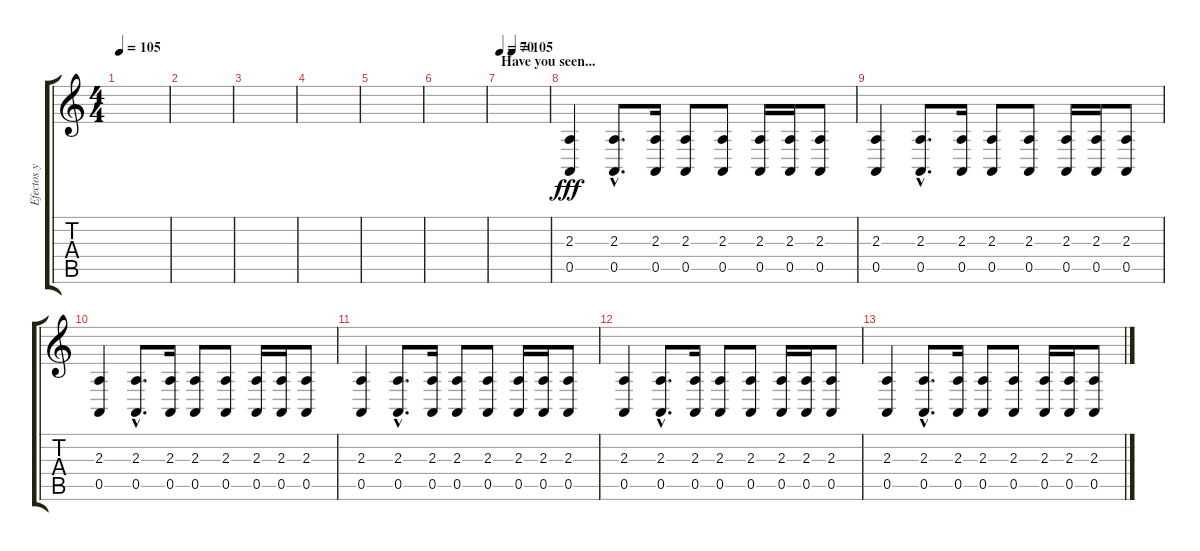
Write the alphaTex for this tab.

\track ("Efectos y guitarra" "Efectos y ") {instrument electricpiano1}
\staff {score tabs}
\tuning (E4 B3 G3 D3 A2 E2) {hide}
\ts (4 4)
\tempo 105
\clef g2
\ks c
|
|
|
|
|
|
\section ("" "Have you seen...")
\tempo 70
\tempo (105 0.25)
|
(2.3 0.5).4{dy fff} (2.3{hac} 0.5{hac}).8{d} (2.3 0.5).16 (2.3 0.5).8 (2.3 0.5).8 (2.3 0.5).16 (2.3 0.5).16 (2.3 0.5).8 |
(2.3 0.5).4 (2.3{hac} 0.5{hac}).8{d} (2.3 0.5).16 (2.3 0.5).8 (2.3 0.5).8 (2.3 0.5).16 (2.3 0.5).16 (2.3 0.5).8 |
(2.3 0.5).4 (2.3{hac} 0.5{hac}).8{d} (2.3 0.5).16 (2.3 0.5).8 (2.3 0.5).8 (2.3 0.5).16 (2.3 0.5).16 (2.3 0.5).8 |
(2.3 0.5).4 (2.3{hac} 0.5{hac}).8{d} (2.3 0.5).16 (2.3 0.5).8 (2.3 0.5).8 (2.3 0.5).16 (2.3 0.5).16 (2.3 0.5).8 |
(2.3 0.5).4 (2.3{hac} 0.5{hac}).8{d} (2.3 0.5).16 (2.3 0.5).8 (2.3 0.5).8 (2.3 0.5).16 (2.3 0.5).16 (2.3 0.5).8 |
(2.3 0.5).4 (2.3{hac} 0.5{hac}).8{d} (2.3 0.5).16 (2.3 0.5).8 (2.3 0.5).8 (2.3 0.5).16 (2.3 0.5).16 (2.3 0.5).8
